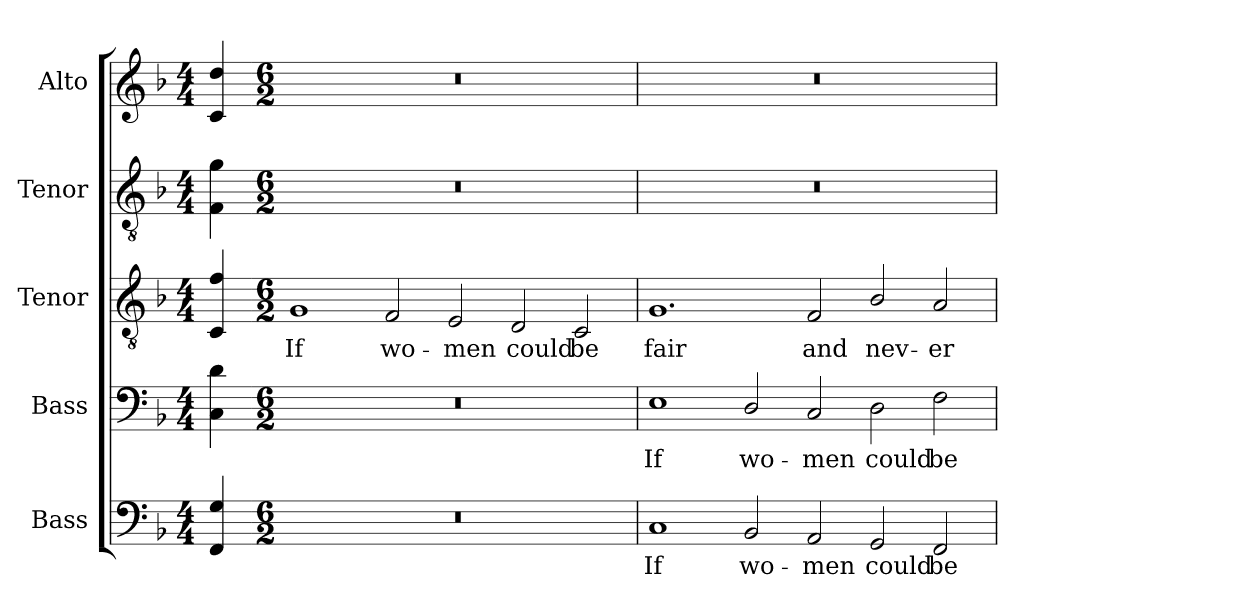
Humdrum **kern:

**kern	**text	**kern	**text	**kern	**text	**kern	**kern
*part5	*part5	*part4	*part4	*part3	*part3	*part2	*part1
*staff5	*staff5	*staff4	*staff4	*staff3	*staff3	*staff2	*staff1
*I"Bass	*	*I"Bass	*	*I"Tenor	*	*I"Tenor	*I"Alto
*I'B.	*	*	*	*	*	*	*
!!LO:PB:g=z
*clefF4	*	*clefF4	*	*clefGv2	*	*clefGv2	*clefG2
*	*	*ITrd7c12	*	*ITrd7c12	*	*ITrd7c12	*
*k[b-]	*	*k[b-]	*	*k[b-]	*	*k[b-]	*k[b-]
*F:	*	*F:	*	*F:	*	*F:	*F:
*M4/4	*	*M4/4	*	*M4/4	*	*M4/4	*M4/4
=	=	=	=	=	=	=	=
4FFi/ 4Gi	.	4CCi\ 4Di	.	4CCi/ 4Fi	.	4FFi\ 4Gi	4ci/ 4ddi
=1-	=1-	=1-	=1-	=1-	=1-	=1-	=1-
*M6/2	*	*M6/2	*	*M6/2	*	*M6/2	*M6/2
!LO:N:vis=1	!	!LO:N:vis=1	!	!	!	!	!
!	!	!	!	!	!LO:LY:b:color=#000000	!LO:N:vis=1	!LO:N:vis=1
0.r	.	0.r	.	1GGi	If	0.r	0.r
!	!	!	!	!	!LO:LY:b:color=#000000	!	!
.	.	.	.	2FFi/	wo-	.	.
!	!	!	!	!	!LO:LY:b:color=#000000	!	!
.	.	.	.	2EEi/	-men	.	.
!	!	!	!	!	!LO:LY:b:color=#000000	!	!
.	.	.	.	2DDi/	could	.	.
!	!	!	!	!	!LO:LY:b:color=#000000	!	!
.	.	.	.	2CCi/	be	.	.
=2	=2	=2	=2	=2	=2	=2	=2
!	!LO:LY:b:color=#000000	!	!	!	!	!	!
!	!	!	!LO:LY:b:color=#000000	!	!	!	!
!	!	!	!	!	!LO:LY:b:color=#000000	!LO:N:vis=1	!LO:N:vis=1
1Ci	If	1EEi	If	1.GGi	fair	0.r	0.r
!	!LO:LY:b:color=#000000	!	!	!	!	!	!
!	!	!	!LO:LY:b:color=#000000	!	!	!	!
2BB-i/	wo-	2DDi/	wo-	.	.	.	.
!	!LO:LY:b:color=#000000	!	!	!	!	!	!
!	!	!	!LO:LY:b:color=#000000	!	!	!	!
!	!	!	!	!	!LO:LY:b:color=#000000	!	!
2AAi/	-men	2CCi/	-men	2FFi/	and	.	.
!	!LO:LY:b:color=#000000	!	!	!	!	!	!
!	!	!	!LO:LY:b:color=#000000	!	!	!	!
!	!	!	!	!	!LO:LY:b:color=#000000	!	!
2GGi/	could	2DDi\	could	2BB-i/	nev-	.	.
!	!LO:LY:b:color=#000000	!	!	!	!	!	!
!	!	!	!LO:LY:b:color=#000000	!	!	!	!
!	!	!	!	!	!LO:LY:b:color=#000000	!	!
2FFi/	be	2FFi\	be	2AAi/	-er	.	.
=	=	=	=	=	=	=	=
*-	*-	*-	*-	*-	*-	*-	*-
